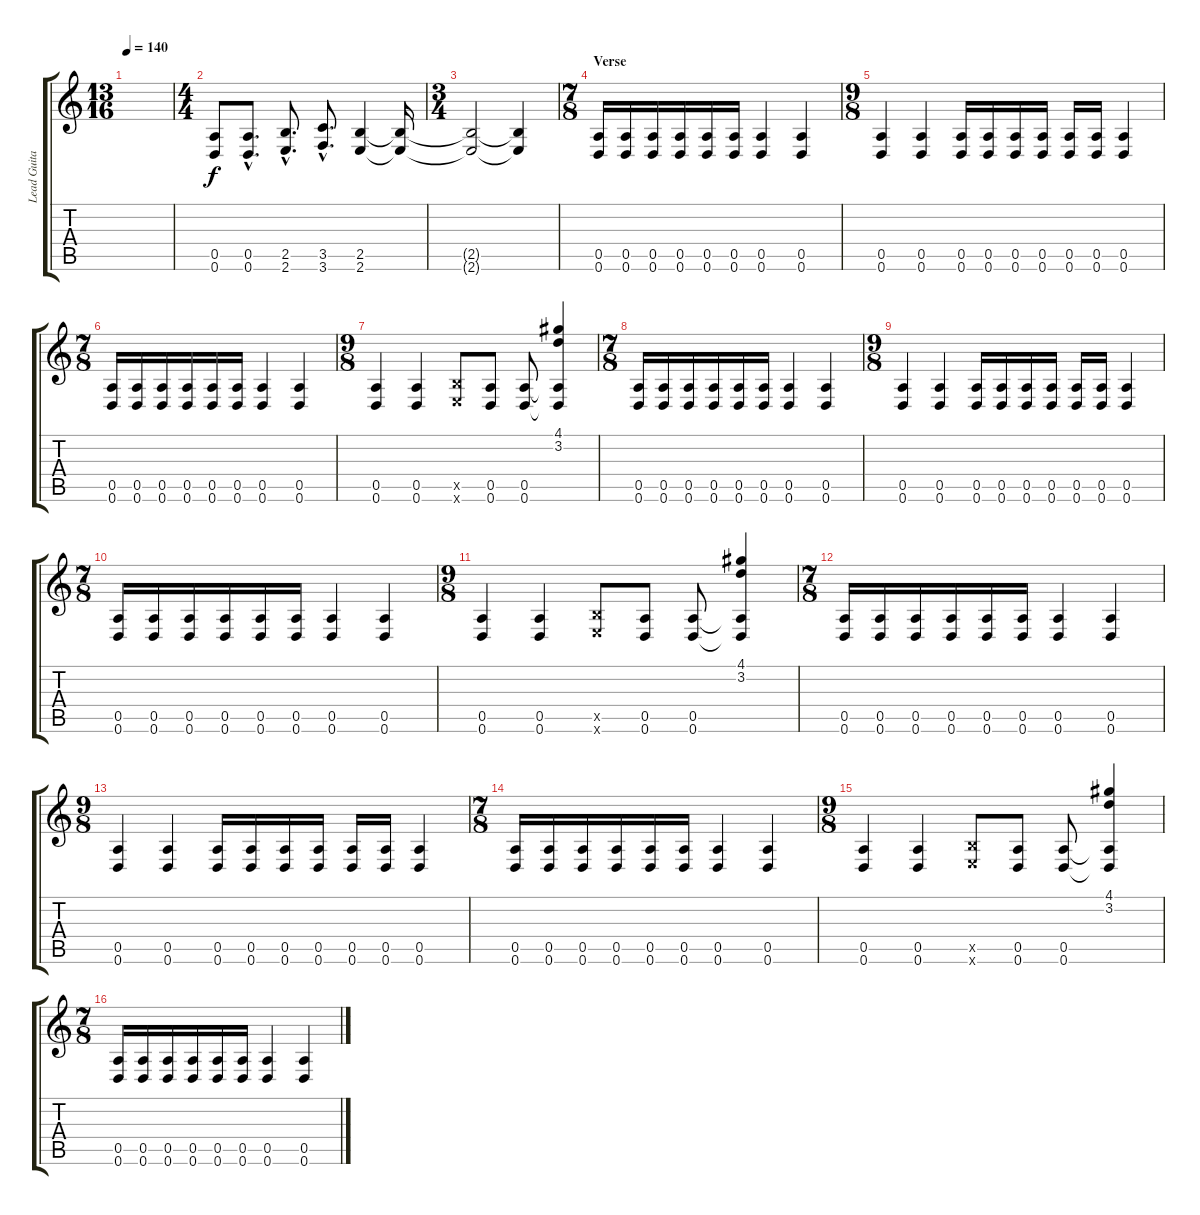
\track ("Lead Guitar" "Lead Guita") {instrument distortionguitar}
\staff {score tabs}
\tuning (E4 B3 G3 D3 A2 D2) {hide}
\ts (13 16)
\tempo 140
\clef g2
\ks c
|
\ts (4 4)
(0.5 0.6).8 (0.5{hac} 0.6{hac}).8{d} (2.5{hac} 2.6{hac}).8{d} (3.5{hac} 3.6{hac}).8{d} (2.5 2.6).4 (2.5{t} 2.6{t}).16 |
\ts (3 4)
(2.5{t} 2.6{t}).2 (2.5{t} 2.6{t}).4 |
\ts (7 8)
\section ("" "Verse")
(0.5 0.6).16 (0.5 0.6).16 (0.5 0.6).16 (0.5 0.6).16 (0.5 0.6).16 (0.5 0.6).16 (0.5 0.6).4 (0.5 0.6).4 |
\ts (9 8)
(0.5 0.6).4 (0.5 0.6).4 (0.5 0.6).16 (0.5 0.6).16 (0.5 0.6).16 (0.5 0.6).16 (0.5 0.6).16 (0.5 0.6).16 (0.5 0.6).4 |
\ts (7 8)
(0.5 0.6).16 (0.5 0.6).16 (0.5 0.6).16 (0.5 0.6).16 (0.5 0.6).16 (0.5 0.6).16 (0.5 0.6).4 (0.5 0.6).4 |
\ts (9 8)
(0.5 0.6).4 (0.5 0.6).4 (2.5{x} 2.6{x}).8 (0.5 0.6).8 (0.5 0.6).8 (4.1 3.2 0.5{t} 0.6{t}).4 |
\ts (7 8)
(0.5 0.6).16 (0.5 0.6).16 (0.5 0.6).16 (0.5 0.6).16 (0.5 0.6).16 (0.5 0.6).16 (0.5 0.6).4 (0.5 0.6).4 |
\ts (9 8)
(0.5 0.6).4 (0.5 0.6).4 (0.5 0.6).16 (0.5 0.6).16 (0.5 0.6).16 (0.5 0.6).16 (0.5 0.6).16 (0.5 0.6).16 (0.5 0.6).4 |
\ts (7 8)
(0.5 0.6).16 (0.5 0.6).16 (0.5 0.6).16 (0.5 0.6).16 (0.5 0.6).16 (0.5 0.6).16 (0.5 0.6).4 (0.5 0.6).4 |
\ts (9 8)
(0.5 0.6).4 (0.5 0.6).4 (2.5{x} 2.6{x}).8 (0.5 0.6).8 (0.5 0.6).8 (4.1 3.2 0.5{t} 0.6{t}).4 |
\ts (7 8)
(0.5 0.6).16 (0.5 0.6).16 (0.5 0.6).16 (0.5 0.6).16 (0.5 0.6).16 (0.5 0.6).16 (0.5 0.6).4 (0.5 0.6).4 |
\ts (9 8)
(0.5 0.6).4 (0.5 0.6).4 (0.5 0.6).16 (0.5 0.6).16 (0.5 0.6).16 (0.5 0.6).16 (0.5 0.6).16 (0.5 0.6).16 (0.5 0.6).4 |
\ts (7 8)
(0.5 0.6).16 (0.5 0.6).16 (0.5 0.6).16 (0.5 0.6).16 (0.5 0.6).16 (0.5 0.6).16 (0.5 0.6).4 (0.5 0.6).4 |
\ts (9 8)
(0.5 0.6).4 (0.5 0.6).4 (2.5{x} 2.6{x}).8 (0.5 0.6).8 (0.5 0.6).8 (4.1 3.2 0.5{t} 0.6{t}).4 |
\ts (7 8)
(0.5 0.6).16 (0.5 0.6).16 (0.5 0.6).16 (0.5 0.6).16 (0.5 0.6).16 (0.5 0.6).16 (0.5 0.6).4 (0.5 0.6).4
